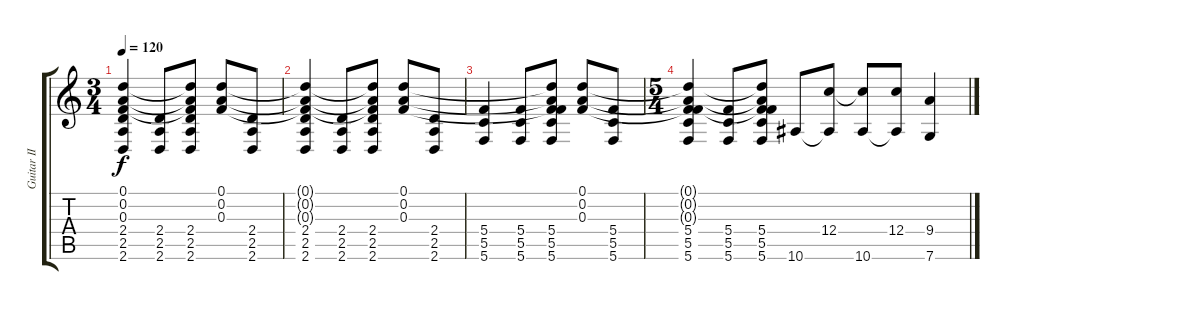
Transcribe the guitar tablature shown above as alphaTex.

\track ("Guitar II" "Guitar II") {instrument overdrivenguitar}
\staff {score tabs}
\tuning (D4 A3 F3 C3 G2 C2) {hide}
\ts (3 4)
\tempo 120
\clef g2
\ks c
(0.1 0.2 0.3 2.4 2.5 2.6).4{dy f} (2.4 2.5 2.6).8 (0.1{t} 0.2{t} 0.3{t} 2.4 2.5 2.6).8 (0.1 0.2 0.3).8 (2.4 2.5 2.6).8 |
(0.1{t} 0.2{t} 0.3{t} 2.4 2.5 2.6).4 (2.4 2.5 2.6).8 (0.1{t} 0.2{t} 0.3{t} 2.4 2.5 2.6).8 (0.1 0.2 0.3).8 (2.4 2.5 2.6).8 |
(5.4 5.5 5.6).4 (5.4 5.5 5.6).8 (0.1{t} 0.2{t} 0.3{t} 5.4 5.5 5.6).8 (0.1 0.2 0.3).8 (5.4 5.5 5.6).8 |
\ts (5 4)
(0.1{t} 0.2{t} 0.3{t} 5.4 5.5 5.6).4 (5.4 5.5 5.6).8 (0.1{t} 0.2{t} 0.3{t} 5.4 5.5 5.6).8 10.6.8 (12.4 10.6{t}).8 (12.4{t} 10.6).8 (12.4 10.6{t}).8 (9.4 7.6).4
